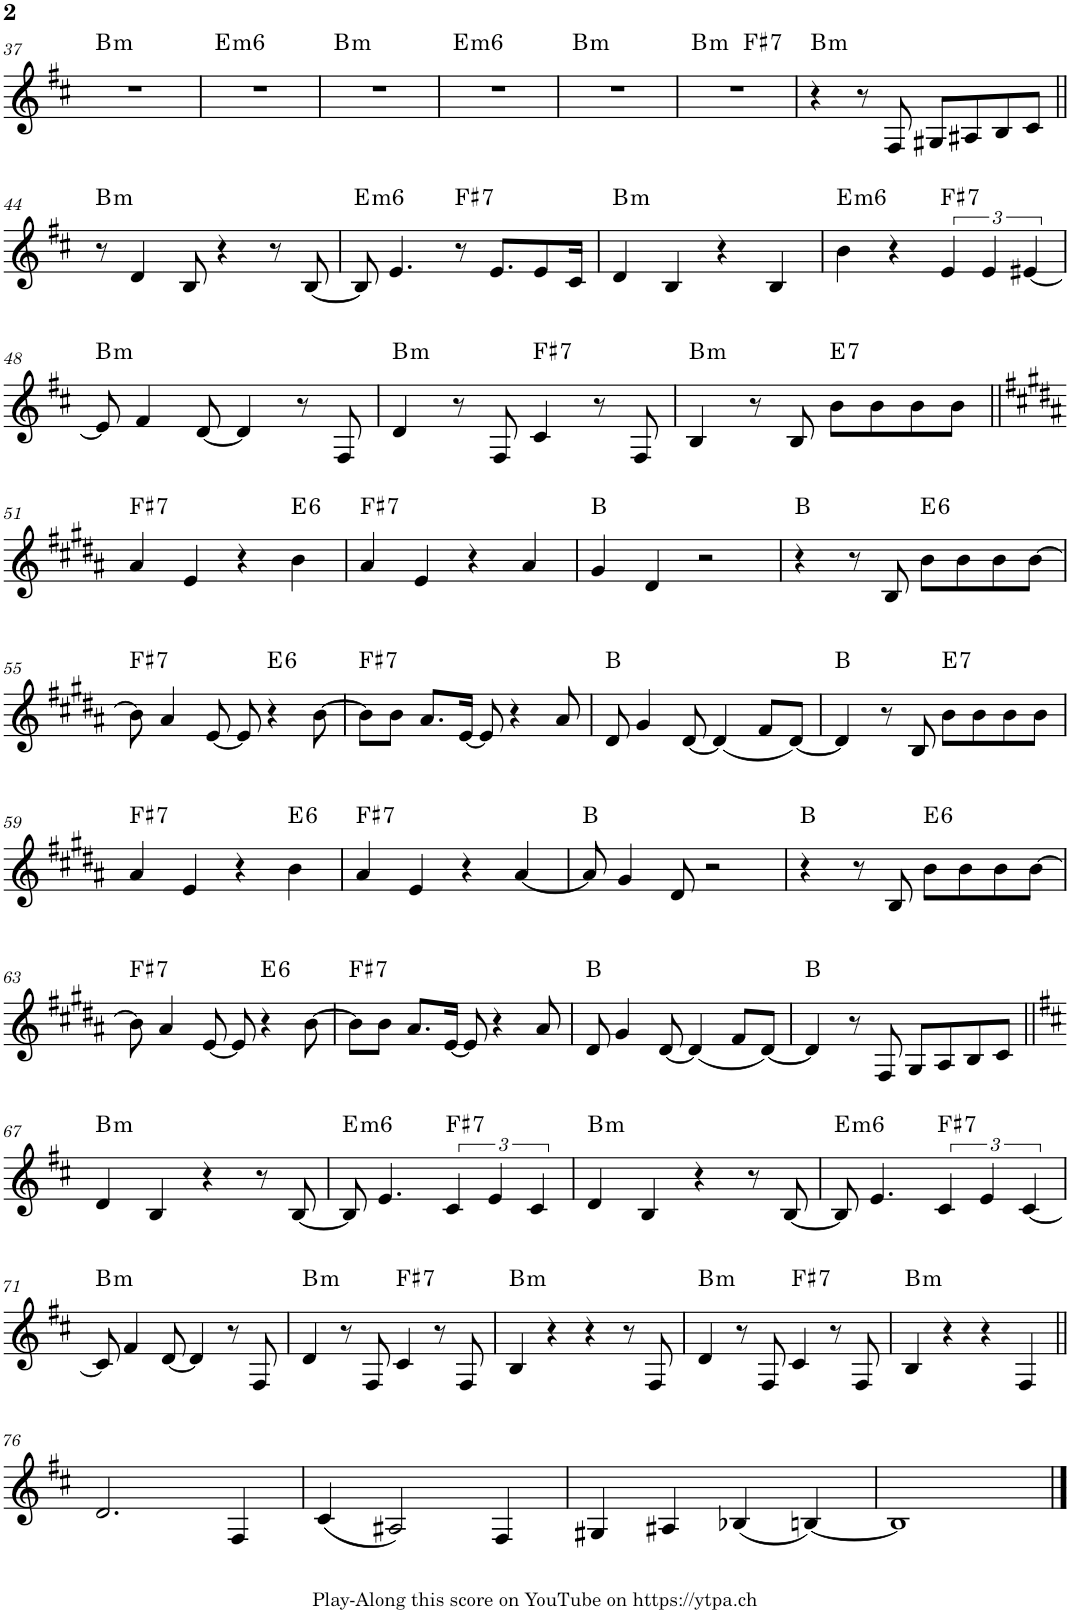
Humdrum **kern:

**kern	**harte
*part1	*part1
*staff1	*
*I"Piano	*
*I'Pno.	*
!!LO:PB:g=z
*clefG2	*
*k[f#c#]	*
*M4/4	*
=37	=37
!	!LO:H:kt=m
1r	B:min
=38	=38
!	!LO:H:kt=m6
1r	E:min6
=39	=39
!	!LO:H:kt=m
1r	B:min
=40	=40
!	!LO:H:kt=m6
1r	E:min6
=41	=41
!	!LO:H:kt=m
1r	B:min
=42	=42
!	!LO:H:kt=m
*^	*
1r	2ryy	B:min
!	!	!LO:H:kt=7
.	2ryy	F#:7
=43	=43	=43
!	!	!LO:H:kt=m
*v	*v	*
4r	B:min
8r	.
8F#/	.
8G#X/L	.
8A#X/	.
8B/	.
8c#/J	.
!!LO:LB:g=z
=44||	=44||
!	!LO:H:kt=m
8r	B:min
4d/	.
8B/	.
4r	.
8r	.
[8B/	.
=45	=45
!	!LO:H:kt=m6
8B/]	E:min6
4.e/	.
!	!LO:H:kt=7
8r	F#:7
8.e/L	.
8e/	.
16c#/Jk	.
=46	=46
!	!LO:H:kt=m
4d/	B:min
4B/	.
4r	.
4B/	.
=47	=47
!	!LO:H:kt=m6
4b\	E:min6
4r	.
!	!LO:H:kt=7
6e/	F#:7
6e/	.
[6e#X/	.
!!LO:LB:g=z
=48	=48
!	!LO:H:kt=m
8e#/]	B:min
4f#/	.
[8d/	.
4d/]	.
8r	.
8F#/	.
=49	=49
!	!LO:H:kt=m
4d/	B:min
8r	.
8F#/	.
!	!LO:H:kt=7
4c#/	F#:7
8r	.
8F#/	.
=50	=50
!	!LO:H:kt=m
4B/	B:min
8r	.
8B/	.
!	!LO:H:kt=7
8b\L	E:7
8b\	.
8b\	.
8b\J	.
!!LO:LB:g=z
=51||	=51||
*k[f#c#g#d#a#]	*
!	!LO:H:kt=7
4a#/	F#:7
4e/	.
4r	.
!	!LO:H:kt=6
4b\	E:maj6
=52	=52
!	!LO:H:kt=7
4a#/	F#:7
4e/	.
4r	.
4a#/	.
=53	=53
4g#/	B:maj
4d#/	.
2r	.
=54	=54
4r	B:maj
8r	.
8B/	.
!	!LO:H:kt=6
8b\L	E:maj6
8b\	.
8b\	.
[8b\J	.
!!LO:LB:g=z
=55	=55
!	!LO:H:kt=7
8b\]	F#:7
4a#/	.
[8e/	.
8e/]	.
!	!LO:H:kt=6
4r	E:maj6
[8b\	.
=56	=56
!	!LO:H:kt=7
8b\L]	F#:7
8b\J	.
8.a#/L	.
[16e/Jk	.
8e/]	.
4r	.
8a#/	.
=57	=57
8d#/	B:maj
4g#/	.
[8d#/	.
(4d#/]	.
8f#/L	.
[8d#/J)	.
=58	=58
4d#/]	B:maj
8r	.
8B/	.
!	!LO:H:kt=7
8b\L	E:7
8b\	.
8b\	.
8b\J	.
!!LO:LB:g=z
=59	=59
!	!LO:H:kt=7
4a#/	F#:7
4e/	.
4r	.
!	!LO:H:kt=6
4b\	E:maj6
=60	=60
!	!LO:H:kt=7
4a#/	F#:7
4e/	.
4r	.
[4a#/	.
=61	=61
8a#/]	B:maj
4g#/	.
8d#/	.
2r	.
=62	=62
4r	B:maj
8r	.
8B/	.
!	!LO:H:kt=6
8b\L	E:maj6
8b\	.
8b\	.
[8b\J	.
!!LO:LB:g=z
=63	=63
!	!LO:H:kt=7
8b\]	F#:7
4a#/	.
[8e/	.
8e/]	.
!	!LO:H:kt=6
4r	E:maj6
[8b\	.
=64	=64
!	!LO:H:kt=7
8b\L]	F#:7
8b\J	.
8.a#/L	.
[16e/Jk	.
8e/]	.
4r	.
8a#/	.
=65	=65
8d#/	B:maj
4g#/	.
[8d#/	.
(4d#/]	.
8f#/L	.
[8d#/J)	.
=66	=66
4d#/]	B:maj
8r	.
8F#/	.
8G#/L	.
8A#/	.
8B/	.
8c#/J	.
!!LO:LB:g=z
=67||	=67||
*k[f#c#]	*
!	!LO:H:kt=m
4d/	B:min
4B/	.
4r	.
8r	.
[8B/	.
=68	=68
!	!LO:H:kt=m6
8B/]	E:min6
4.e/	.
!	!LO:H:kt=7
6c#/	F#:7
6e/	.
6c#/	.
=69	=69
!	!LO:H:kt=m
4d/	B:min
4B/	.
4r	.
8r	.
[8B/	.
=70	=70
!	!LO:H:kt=m6
8B/]	E:min6
4.e/	.
!	!LO:H:kt=7
6c#/	F#:7
6e/	.
[6c#/	.
!!LO:LB:g=z
=71	=71
!	!LO:H:kt=m
8c#/]	B:min
4f#/	.
[8d/	.
4d/]	.
8r	.
8F#/	.
=72	=72
!	!LO:H:kt=m
4d/	B:min
8r	.
8F#/	.
!	!LO:H:kt=7
4c#/	F#:7
8r	.
8F#/	.
=73	=73
!	!LO:H:kt=m
4B/	B:min
4r	.
4r	.
8r	.
8F#/	.
=74	=74
!	!LO:H:kt=m
4d/	B:min
8r	.
8F#/	.
!	!LO:H:kt=7
4c#/	F#:7
8r	.
8F#/	.
=75	=75
!	!LO:H:kt=m
4B/	B:min
4r	.
4r	.
4F#/	.
!!LO:LB:g=z
=76||	=76||
2.d/	.
4F#/	.
=77	=77
(4c#/	.
2A#X/)	.
4F#/	.
=78	=78
4G#X/	.
4A#X/	.
(4B-X/	.
[4Bn/)	.
=79	=79
1B]	.
==	==
*-	*-
